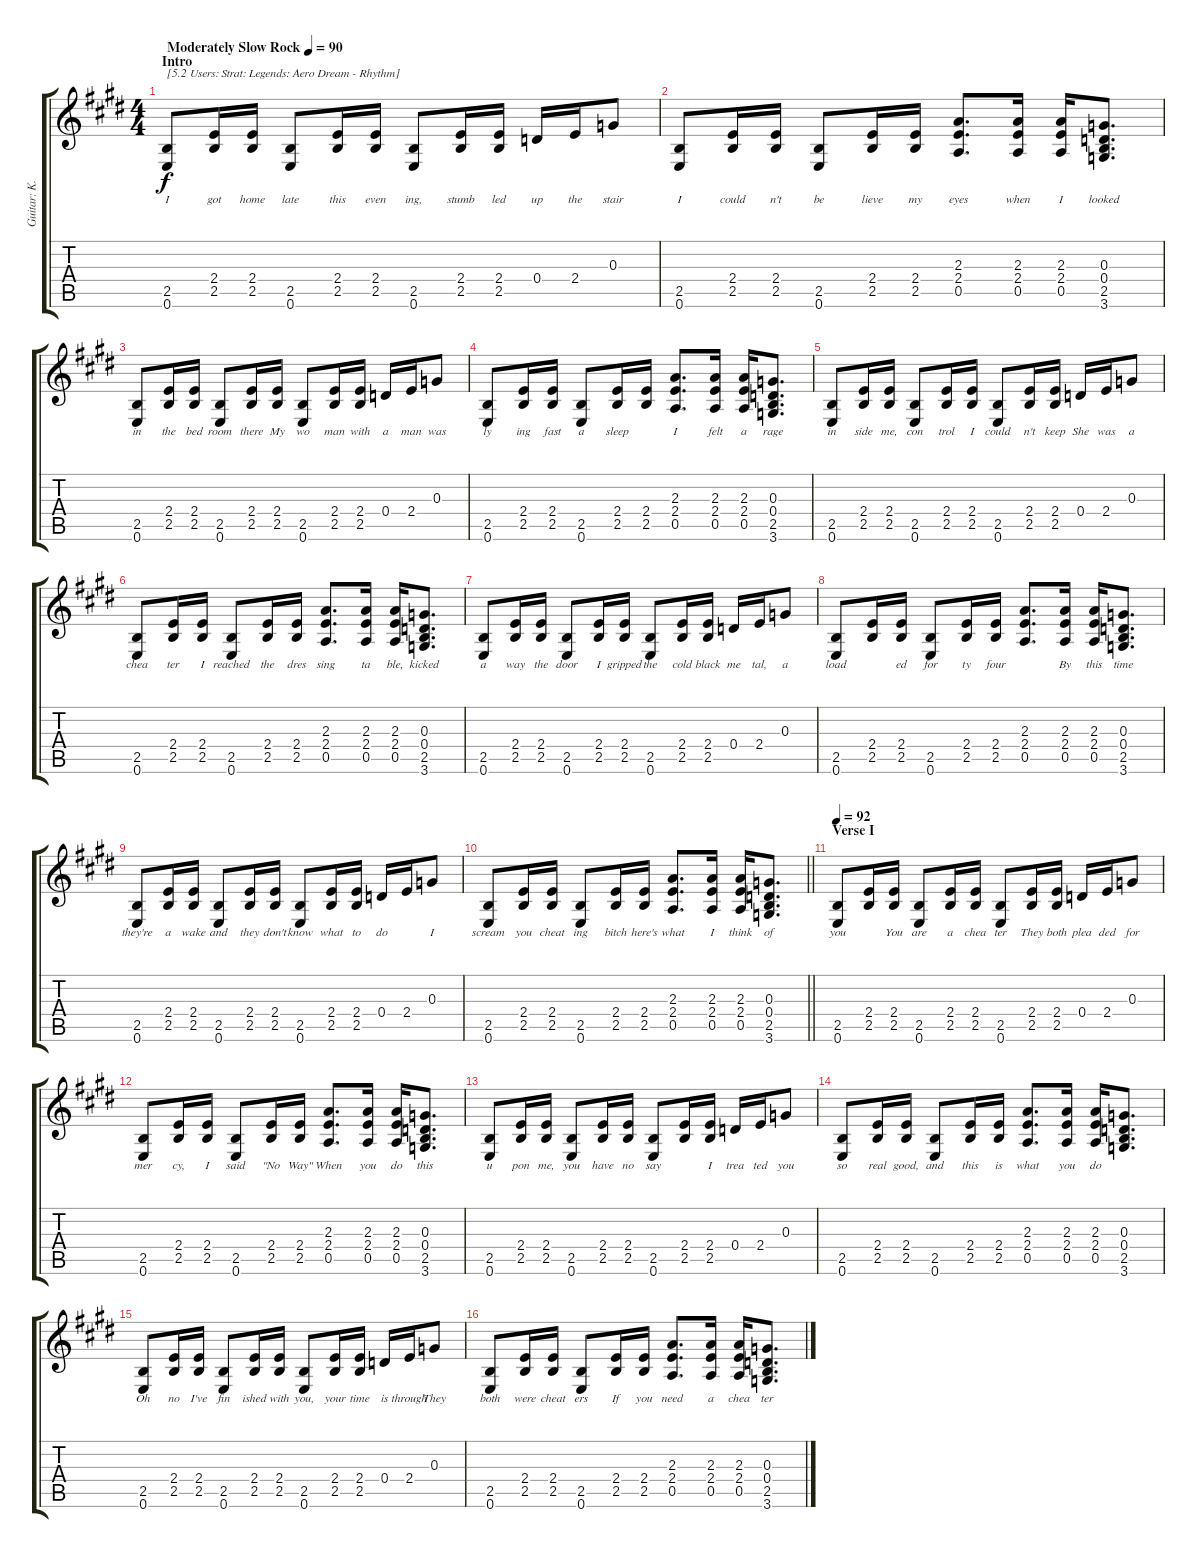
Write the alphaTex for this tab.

\track ("Guitar: K.K." "Guitar: K.") {instrument distortionguitar}
\staff {score tabs}
\tuning (E4 B3 G3 D3 A2 E2) {hide}
\ts (4 4)
\section ("" "Intro")
\tempo (90 "Moderately Slow Rock")
\clef g2
\ks e
(2.5 0.6).8{txt "[5.2 Users: Strat: Legends: Aero Dream - Rhythm]" lyrics (0 "I") lyrics (1 "") lyrics (2 "") lyrics (3 "") lyrics (4 "") dy f instrument distortionguitar} (2.4 2.5).16{lyrics (0 "got") lyrics (1 "") lyrics (2 "") lyrics (3 "") lyrics (4 "")} (2.4 2.5).16{lyrics (0 "home") lyrics (1 "") lyrics (2 "") lyrics (3 "") lyrics (4 "")} (2.5 0.6).8{lyrics (0 "late") lyrics (1 "") lyrics (2 "") lyrics (3 "") lyrics (4 "")} (2.4 2.5).16{lyrics (0 "this") lyrics (1 "") lyrics (2 "") lyrics (3 "") lyrics (4 "")} (2.4 2.5).16{lyrics (0 "even") lyrics (1 "") lyrics (2 "") lyrics (3 "") lyrics (4 "")} (2.5 0.6).8{lyrics (0 "ing,") lyrics (1 "") lyrics (2 "") lyrics (3 "") lyrics (4 "")} (2.4 2.5).16{lyrics (0 "stumb") lyrics (1 "") lyrics (2 "") lyrics (3 "") lyrics (4 "")} (2.4 2.5).16{lyrics (0 "led") lyrics (1 "") lyrics (2 "") lyrics (3 "") lyrics (4 "")} 0.4.16{lyrics (0 "up") lyrics (1 "") lyrics (2 "") lyrics (3 "") lyrics (4 "")} 2.4.16{lyrics (0 "the") lyrics (1 "") lyrics (2 "") lyrics (3 "") lyrics (4 "")} 0.3.8{lyrics (0 "stair") lyrics (1 "") lyrics (2 "") lyrics (3 "") lyrics (4 "")} |
(2.5 0.6).8{lyrics (0 "I") lyrics (1 "") lyrics (2 "") lyrics (3 "") lyrics (4 "")} (2.4 2.5).16{lyrics (0 "could") lyrics (1 "") lyrics (2 "") lyrics (3 "") lyrics (4 "")} (2.4 2.5).16{lyrics (0 "n't") lyrics (1 "") lyrics (2 "") lyrics (3 "") lyrics (4 "")} (2.5 0.6).8{lyrics (0 "be") lyrics (1 "") lyrics (2 "") lyrics (3 "") lyrics (4 "")} (2.4 2.5).16{lyrics (0 "lieve") lyrics (1 "") lyrics (2 "") lyrics (3 "") lyrics (4 "")} (2.4 2.5).16{lyrics (0 "my") lyrics (1 "") lyrics (2 "") lyrics (3 "") lyrics (4 "")} (2.3 2.4 0.5).8{d lyrics (0 "eyes") lyrics (1 "") lyrics (2 "") lyrics (3 "") lyrics (4 "")} (2.3 2.4 0.5).16{lyrics (0 "when") lyrics (1 "") lyrics (2 "") lyrics (3 "") lyrics (4 "")} (2.3 2.4 0.5).16{lyrics (0 "I") lyrics (1 "") lyrics (2 "") lyrics (3 "") lyrics (4 "")} (0.3 0.4 2.5 3.6).8{d lyrics (0 "looked") lyrics (1 "") lyrics (2 "") lyrics (3 "") lyrics (4 "")} |
(2.5 0.6).8{lyrics (0 "in") lyrics (1 "") lyrics (2 "") lyrics (3 "") lyrics (4 "")} (2.4 2.5).16{lyrics (0 "the") lyrics (1 "") lyrics (2 "") lyrics (3 "") lyrics (4 "")} (2.4 2.5).16{lyrics (0 "bed") lyrics (1 "") lyrics (2 "") lyrics (3 "") lyrics (4 "")} (2.5 0.6).8{lyrics (0 "room") lyrics (1 "") lyrics (2 "") lyrics (3 "") lyrics (4 "")} (2.4 2.5).16{lyrics (0 "there") lyrics (1 "") lyrics (2 "") lyrics (3 "") lyrics (4 "")} (2.4 2.5).16{lyrics (0 "My") lyrics (1 "") lyrics (2 "") lyrics (3 "") lyrics (4 "")} (2.5 0.6).8{lyrics (0 "wo") lyrics (1 "") lyrics (2 "") lyrics (3 "") lyrics (4 "")} (2.4 2.5).16{lyrics (0 "man") lyrics (1 "") lyrics (2 "") lyrics (3 "") lyrics (4 "")} (2.4 2.5).16{lyrics (0 "with") lyrics (1 "") lyrics (2 "") lyrics (3 "") lyrics (4 "")} 0.4.16{lyrics (0 "a") lyrics (1 "") lyrics (2 "") lyrics (3 "") lyrics (4 "")} 2.4.16{lyrics (0 "man") lyrics (1 "") lyrics (2 "") lyrics (3 "") lyrics (4 "")} 0.3.8{lyrics (0 "was") lyrics (1 "") lyrics (2 "") lyrics (3 "") lyrics (4 "")} |
(2.5 0.6).8{lyrics (0 "ly") lyrics (1 "") lyrics (2 "") lyrics (3 "") lyrics (4 "")} (2.4 2.5).16{lyrics (0 "ing") lyrics (1 "") lyrics (2 "") lyrics (3 "") lyrics (4 "")} (2.4 2.5).16{lyrics (0 "fast") lyrics (1 "") lyrics (2 "") lyrics (3 "") lyrics (4 "")} (2.5 0.6).8{lyrics (0 "a") lyrics (1 "") lyrics (2 "") lyrics (3 "") lyrics (4 "")} (2.4 2.5).16{lyrics (0 "sleep") lyrics (1 "") lyrics (2 "") lyrics (3 "") lyrics (4 "")} (2.4 2.5).16{lyrics (0 "") lyrics (1 "") lyrics (2 "") lyrics (3 "") lyrics (4 "")} (2.3 2.4 0.5).8{d lyrics (0 "I") lyrics (1 "") lyrics (2 "") lyrics (3 "") lyrics (4 "")} (2.3 2.4 0.5).16{lyrics (0 "felt") lyrics (1 "") lyrics (2 "") lyrics (3 "") lyrics (4 "")} (2.3 2.4 0.5).16{lyrics (0 "a") lyrics (1 "") lyrics (2 "") lyrics (3 "") lyrics (4 "")} (0.3 0.4 2.5 3.6).8{d lyrics (0 "rage") lyrics (1 "") lyrics (2 "") lyrics (3 "") lyrics (4 "")} |
(2.5 0.6).8{lyrics (0 "in") lyrics (1 "") lyrics (2 "") lyrics (3 "") lyrics (4 "")} (2.4 2.5).16{lyrics (0 "side") lyrics (1 "") lyrics (2 "") lyrics (3 "") lyrics (4 "")} (2.4 2.5).16{lyrics (0 "me,") lyrics (1 "") lyrics (2 "") lyrics (3 "") lyrics (4 "")} (2.5 0.6).8{lyrics (0 "con") lyrics (1 "") lyrics (2 "") lyrics (3 "") lyrics (4 "")} (2.4 2.5).16{lyrics (0 "trol") lyrics (1 "") lyrics (2 "") lyrics (3 "") lyrics (4 "")} (2.4 2.5).16{lyrics (0 "I") lyrics (1 "") lyrics (2 "") lyrics (3 "") lyrics (4 "")} (2.5 0.6).8{lyrics (0 "could") lyrics (1 "") lyrics (2 "") lyrics (3 "") lyrics (4 "")} (2.4 2.5).16{lyrics (0 "n't") lyrics (1 "") lyrics (2 "") lyrics (3 "") lyrics (4 "")} (2.4 2.5).16{lyrics (0 "keep") lyrics (1 "") lyrics (2 "") lyrics (3 "") lyrics (4 "")} 0.4.16{lyrics (0 "She") lyrics (1 "") lyrics (2 "") lyrics (3 "") lyrics (4 "")} 2.4.16{lyrics (0 "was") lyrics (1 "") lyrics (2 "") lyrics (3 "") lyrics (4 "")} 0.3.8{lyrics (0 "a") lyrics (1 "") lyrics (2 "") lyrics (3 "") lyrics (4 "")} |
(2.5 0.6).8{lyrics (0 "chea") lyrics (1 "") lyrics (2 "") lyrics (3 "") lyrics (4 "")} (2.4 2.5).16{lyrics (0 "ter") lyrics (1 "") lyrics (2 "") lyrics (3 "") lyrics (4 "")} (2.4 2.5).16{lyrics (0 "I") lyrics (1 "") lyrics (2 "") lyrics (3 "") lyrics (4 "")} (2.5 0.6).8{lyrics (0 "reached") lyrics (1 "") lyrics (2 "") lyrics (3 "") lyrics (4 "")} (2.4 2.5).16{lyrics (0 "the") lyrics (1 "") lyrics (2 "") lyrics (3 "") lyrics (4 "")} (2.4 2.5).16{lyrics (0 "dres") lyrics (1 "") lyrics (2 "") lyrics (3 "") lyrics (4 "")} (2.3 2.4 0.5).8{d lyrics (0 "sing") lyrics (1 "") lyrics (2 "") lyrics (3 "") lyrics (4 "")} (2.3 2.4 0.5).16{lyrics (0 "ta") lyrics (1 "") lyrics (2 "") lyrics (3 "") lyrics (4 "")} (2.3 2.4 0.5).16{lyrics (0 "ble,") lyrics (1 "") lyrics (2 "") lyrics (3 "") lyrics (4 "")} (0.3 0.4 2.5 3.6).8{d lyrics (0 "kicked") lyrics (1 "") lyrics (2 "") lyrics (3 "") lyrics (4 "")} |
(2.5 0.6).8{lyrics (0 "a") lyrics (1 "") lyrics (2 "") lyrics (3 "") lyrics (4 "")} (2.4 2.5).16{lyrics (0 "way") lyrics (1 "") lyrics (2 "") lyrics (3 "") lyrics (4 "")} (2.4 2.5).16{lyrics (0 "the") lyrics (1 "") lyrics (2 "") lyrics (3 "") lyrics (4 "")} (2.5 0.6).8{lyrics (0 "door") lyrics (1 "") lyrics (2 "") lyrics (3 "") lyrics (4 "")} (2.4 2.5).16{lyrics (0 "I") lyrics (1 "") lyrics (2 "") lyrics (3 "") lyrics (4 "")} (2.4 2.5).16{lyrics (0 "gripped") lyrics (1 "") lyrics (2 "") lyrics (3 "") lyrics (4 "")} (2.5 0.6).8{lyrics (0 "the") lyrics (1 "") lyrics (2 "") lyrics (3 "") lyrics (4 "")} (2.4 2.5).16{lyrics (0 "cold") lyrics (1 "") lyrics (2 "") lyrics (3 "") lyrics (4 "")} (2.4 2.5).16{lyrics (0 "black") lyrics (1 "") lyrics (2 "") lyrics (3 "") lyrics (4 "")} 0.4.16{lyrics (0 "me") lyrics (1 "") lyrics (2 "") lyrics (3 "") lyrics (4 "")} 2.4.16{lyrics (0 "tal,") lyrics (1 "") lyrics (2 "") lyrics (3 "") lyrics (4 "")} 0.3.8{lyrics (0 "a") lyrics (1 "") lyrics (2 "") lyrics (3 "") lyrics (4 "")} |
(2.5 0.6).8{lyrics (0 "load") lyrics (1 "") lyrics (2 "") lyrics (3 "") lyrics (4 "")} (2.4 2.5).16{lyrics (0 "") lyrics (1 "") lyrics (2 "") lyrics (3 "") lyrics (4 "")} (2.4 2.5).16{lyrics (0 "ed") lyrics (1 "") lyrics (2 "") lyrics (3 "") lyrics (4 "")} (2.5 0.6).8{lyrics (0 "for") lyrics (1 "") lyrics (2 "") lyrics (3 "") lyrics (4 "")} (2.4 2.5).16{lyrics (0 "ty") lyrics (1 "") lyrics (2 "") lyrics (3 "") lyrics (4 "")} (2.4 2.5).16{lyrics (0 "four") lyrics (1 "") lyrics (2 "") lyrics (3 "") lyrics (4 "")} (2.3 2.4 0.5).8{d lyrics (0 "") lyrics (1 "") lyrics (2 "") lyrics (3 "") lyrics (4 "")} (2.3 2.4 0.5).16{lyrics (0 "By") lyrics (1 "") lyrics (2 "") lyrics (3 "") lyrics (4 "")} (2.3 2.4 0.5).16{lyrics (0 "this") lyrics (1 "") lyrics (2 "") lyrics (3 "") lyrics (4 "")} (0.3 0.4 2.5 3.6).8{d lyrics (0 "time") lyrics (1 "") lyrics (2 "") lyrics (3 "") lyrics (4 "")} |
(2.5 0.6).8{lyrics (0 "they're") lyrics (1 "") lyrics (2 "") lyrics (3 "") lyrics (4 "")} (2.4 2.5).16{lyrics (0 "a") lyrics (1 "") lyrics (2 "") lyrics (3 "") lyrics (4 "")} (2.4 2.5).16{lyrics (0 "wake") lyrics (1 "") lyrics (2 "") lyrics (3 "") lyrics (4 "")} (2.5 0.6).8{lyrics (0 "and") lyrics (1 "") lyrics (2 "") lyrics (3 "") lyrics (4 "")} (2.4 2.5).16{lyrics (0 "they") lyrics (1 "") lyrics (2 "") lyrics (3 "") lyrics (4 "")} (2.4 2.5).16{lyrics (0 "don't") lyrics (1 "") lyrics (2 "") lyrics (3 "") lyrics (4 "")} (2.5 0.6).8{lyrics (0 "know") lyrics (1 "") lyrics (2 "") lyrics (3 "") lyrics (4 "")} (2.4 2.5).16{lyrics (0 "what") lyrics (1 "") lyrics (2 "") lyrics (3 "") lyrics (4 "")} (2.4 2.5).16{lyrics (0 "to") lyrics (1 "") lyrics (2 "") lyrics (3 "") lyrics (4 "")} 0.4.16{lyrics (0 "do") lyrics (1 "") lyrics (2 "") lyrics (3 "") lyrics (4 "")} 2.4.16{lyrics (0 "") lyrics (1 "") lyrics (2 "") lyrics (3 "") lyrics (4 "")} 0.3.8{lyrics (0 "I") lyrics (1 "") lyrics (2 "") lyrics (3 "") lyrics (4 "")} |
\barLineRight lightlight
(2.5 0.6).8{lyrics (0 "scream") lyrics (1 "") lyrics (2 "") lyrics (3 "") lyrics (4 "")} (2.4 2.5).16{lyrics (0 "you") lyrics (1 "") lyrics (2 "") lyrics (3 "") lyrics (4 "")} (2.4 2.5).16{lyrics (0 "cheat") lyrics (1 "") lyrics (2 "") lyrics (3 "") lyrics (4 "")} (2.5 0.6).8{lyrics (0 "ing") lyrics (1 "") lyrics (2 "") lyrics (3 "") lyrics (4 "")} (2.4 2.5).16{lyrics (0 "bitch") lyrics (1 "") lyrics (2 "") lyrics (3 "") lyrics (4 "")} (2.4 2.5).16{lyrics (0 "here's") lyrics (1 "") lyrics (2 "") lyrics (3 "") lyrics (4 "")} (2.3 2.4 0.5).8{d lyrics (0 "what") lyrics (1 "") lyrics (2 "") lyrics (3 "") lyrics (4 "")} (2.3 2.4 0.5).16{lyrics (0 "I") lyrics (1 "") lyrics (2 "") lyrics (3 "") lyrics (4 "")} (2.3 2.4 0.5).16{lyrics (0 "think") lyrics (1 "") lyrics (2 "") lyrics (3 "") lyrics (4 "")} (0.3 0.4 2.5 3.6).8{d lyrics (0 "of") lyrics (1 "") lyrics (2 "") lyrics (3 "") lyrics (4 "")} |
\section ("" "Verse I")
\tempo 92
(2.5 0.6).8{lyrics (0 "you") lyrics (1 "") lyrics (2 "") lyrics (3 "") lyrics (4 "")} (2.4 2.5).16{lyrics (0 "") lyrics (1 "") lyrics (2 "") lyrics (3 "") lyrics (4 "")} (2.4 2.5).16{lyrics (0 "You") lyrics (1 "") lyrics (2 "") lyrics (3 "") lyrics (4 "")} (2.5 0.6).8{lyrics (0 "are") lyrics (1 "") lyrics (2 "") lyrics (3 "") lyrics (4 "")} (2.4 2.5).16{lyrics (0 "a") lyrics (1 "") lyrics (2 "") lyrics (3 "") lyrics (4 "")} (2.4 2.5).16{lyrics (0 "chea") lyrics (1 "") lyrics (2 "") lyrics (3 "") lyrics (4 "")} (2.5 0.6).8{lyrics (0 "ter") lyrics (1 "") lyrics (2 "") lyrics (3 "") lyrics (4 "")} (2.4 2.5).16{lyrics (0 "They") lyrics (1 "") lyrics (2 "") lyrics (3 "") lyrics (4 "")} (2.4 2.5).16{lyrics (0 "both") lyrics (1 "") lyrics (2 "") lyrics (3 "") lyrics (4 "")} 0.4.16{lyrics (0 "plea") lyrics (1 "") lyrics (2 "") lyrics (3 "") lyrics (4 "")} 2.4.16{lyrics (0 "ded") lyrics (1 "") lyrics (2 "") lyrics (3 "") lyrics (4 "")} 0.3.8{lyrics (0 "for") lyrics (1 "") lyrics (2 "") lyrics (3 "") lyrics (4 "")} |
(2.5 0.6).8{lyrics (0 "mer") lyrics (1 "") lyrics (2 "") lyrics (3 "") lyrics (4 "")} (2.4 2.5).16{lyrics (0 "cy,") lyrics (1 "") lyrics (2 "") lyrics (3 "") lyrics (4 "")} (2.4 2.5).16{lyrics (0 "I") lyrics (1 "") lyrics (2 "") lyrics (3 "") lyrics (4 "")} (2.5 0.6).8{lyrics (0 "said") lyrics (1 "") lyrics (2 "") lyrics (3 "") lyrics (4 "")} (2.4 2.5).16{lyrics (0 "\"No") lyrics (1 "") lyrics (2 "") lyrics (3 "") lyrics (4 "")} (2.4 2.5).16{lyrics (0 "Way\"") lyrics (1 "") lyrics (2 "") lyrics (3 "") lyrics (4 "")} (2.3 2.4 0.5).8{d lyrics (0 "When") lyrics (1 "") lyrics (2 "") lyrics (3 "") lyrics (4 "")} (2.3 2.4 0.5).16{lyrics (0 "you") lyrics (1 "") lyrics (2 "") lyrics (3 "") lyrics (4 "")} (2.3 2.4 0.5).16{lyrics (0 "do") lyrics (1 "") lyrics (2 "") lyrics (3 "") lyrics (4 "")} (0.3 0.4 2.5 3.6).8{d lyrics (0 "this") lyrics (1 "") lyrics (2 "") lyrics (3 "") lyrics (4 "")} |
(2.5 0.6).8{lyrics (0 "u") lyrics (1 "") lyrics (2 "") lyrics (3 "") lyrics (4 "")} (2.4 2.5).16{lyrics (0 "pon") lyrics (1 "") lyrics (2 "") lyrics (3 "") lyrics (4 "")} (2.4 2.5).16{lyrics (0 "me,") lyrics (1 "") lyrics (2 "") lyrics (3 "") lyrics (4 "")} (2.5 0.6).8{lyrics (0 "you") lyrics (1 "") lyrics (2 "") lyrics (3 "") lyrics (4 "")} (2.4 2.5).16{lyrics (0 "have") lyrics (1 "") lyrics (2 "") lyrics (3 "") lyrics (4 "")} (2.4 2.5).16{lyrics (0 "no") lyrics (1 "") lyrics (2 "") lyrics (3 "") lyrics (4 "")} (2.5 0.6).8{lyrics (0 "say") lyrics (1 "") lyrics (2 "") lyrics (3 "") lyrics (4 "")} (2.4 2.5).16{lyrics (0 "") lyrics (1 "") lyrics (2 "") lyrics (3 "") lyrics (4 "")} (2.4 2.5).16{lyrics (0 "I") lyrics (1 "") lyrics (2 "") lyrics (3 "") lyrics (4 "")} 0.4.16{lyrics (0 "trea") lyrics (1 "") lyrics (2 "") lyrics (3 "") lyrics (4 "")} 2.4.16{lyrics (0 "ted") lyrics (1 "") lyrics (2 "") lyrics (3 "") lyrics (4 "")} 0.3.8{lyrics (0 "you") lyrics (1 "") lyrics (2 "") lyrics (3 "") lyrics (4 "")} |
(2.5 0.6).8{lyrics (0 "so") lyrics (1 "") lyrics (2 "") lyrics (3 "") lyrics (4 "")} (2.4 2.5).16{lyrics (0 "real") lyrics (1 "") lyrics (2 "") lyrics (3 "") lyrics (4 "")} (2.4 2.5).16{lyrics (0 "good,") lyrics (1 "") lyrics (2 "") lyrics (3 "") lyrics (4 "")} (2.5 0.6).8{lyrics (0 "and") lyrics (1 "") lyrics (2 "") lyrics (3 "") lyrics (4 "")} (2.4 2.5).16{lyrics (0 "this") lyrics (1 "") lyrics (2 "") lyrics (3 "") lyrics (4 "")} (2.4 2.5).16{lyrics (0 "is") lyrics (1 "") lyrics (2 "") lyrics (3 "") lyrics (4 "")} (2.3 2.4 0.5).8{d lyrics (0 "what") lyrics (1 "") lyrics (2 "") lyrics (3 "") lyrics (4 "")} (2.3 2.4 0.5).16{lyrics (0 "you") lyrics (1 "") lyrics (2 "") lyrics (3 "") lyrics (4 "")} (2.3 2.4 0.5).16{lyrics (0 "do") lyrics (1 "") lyrics (2 "") lyrics (3 "") lyrics (4 "")} (0.3 0.4 2.5 3.6).8{d lyrics (0 "") lyrics (1 "") lyrics (2 "") lyrics (3 "") lyrics (4 "")} |
(2.5 0.6).8{lyrics (0 "Oh") lyrics (1 "") lyrics (2 "") lyrics (3 "") lyrics (4 "")} (2.4 2.5).16{lyrics (0 "no") lyrics (1 "") lyrics (2 "") lyrics (3 "") lyrics (4 "")} (2.4 2.5).16{lyrics (0 "I've") lyrics (1 "") lyrics (2 "") lyrics (3 "") lyrics (4 "")} (2.5 0.6).8{lyrics (0 "fin") lyrics (1 "") lyrics (2 "") lyrics (3 "") lyrics (4 "")} (2.4 2.5).16{lyrics (0 "ished") lyrics (1 "") lyrics (2 "") lyrics (3 "") lyrics (4 "")} (2.4 2.5).16{lyrics (0 "with") lyrics (1 "") lyrics (2 "") lyrics (3 "") lyrics (4 "")} (2.5 0.6).8{lyrics (0 "you,") lyrics (1 "") lyrics (2 "") lyrics (3 "") lyrics (4 "")} (2.4 2.5).16{lyrics (0 "your") lyrics (1 "") lyrics (2 "") lyrics (3 "") lyrics (4 "")} (2.4 2.5).16{lyrics (0 "time") lyrics (1 "") lyrics (2 "") lyrics (3 "") lyrics (4 "")} 0.4.16{lyrics (0 "is") lyrics (1 "") lyrics (2 "") lyrics (3 "") lyrics (4 "")} 2.4.16{lyrics (0 "through") lyrics (1 "") lyrics (2 "") lyrics (3 "") lyrics (4 "")} 0.3.8{lyrics (0 "They") lyrics (1 "") lyrics (2 "") lyrics (3 "") lyrics (4 "")} |
(2.5 0.6).8{lyrics (0 "both") lyrics (1 "") lyrics (2 "") lyrics (3 "") lyrics (4 "")} (2.4 2.5).16{lyrics (0 "were") lyrics (1 "") lyrics (2 "") lyrics (3 "") lyrics (4 "")} (2.4 2.5).16{lyrics (0 "cheat") lyrics (1 "") lyrics (2 "") lyrics (3 "") lyrics (4 "")} (2.5 0.6).8{lyrics (0 "ers") lyrics (1 "") lyrics (2 "") lyrics (3 "") lyrics (4 "")} (2.4 2.5).16{lyrics (0 "If") lyrics (1 "") lyrics (2 "") lyrics (3 "") lyrics (4 "")} (2.4 2.5).16{lyrics (0 "you") lyrics (1 "") lyrics (2 "") lyrics (3 "") lyrics (4 "")} (2.3 2.4 0.5).8{d lyrics (0 "need") lyrics (1 "") lyrics (2 "") lyrics (3 "") lyrics (4 "")} (2.3 2.4 0.5).16{lyrics (0 "a") lyrics (1 "") lyrics (2 "") lyrics (3 "") lyrics (4 "")} (2.3 2.4 0.5).16{lyrics (0 "chea") lyrics (1 "") lyrics (2 "") lyrics (3 "") lyrics (4 "")} (0.3 0.4 2.5 3.6).8{d lyrics (0 "ter") lyrics (1 "") lyrics (2 "") lyrics (3 "") lyrics (4 "")}
